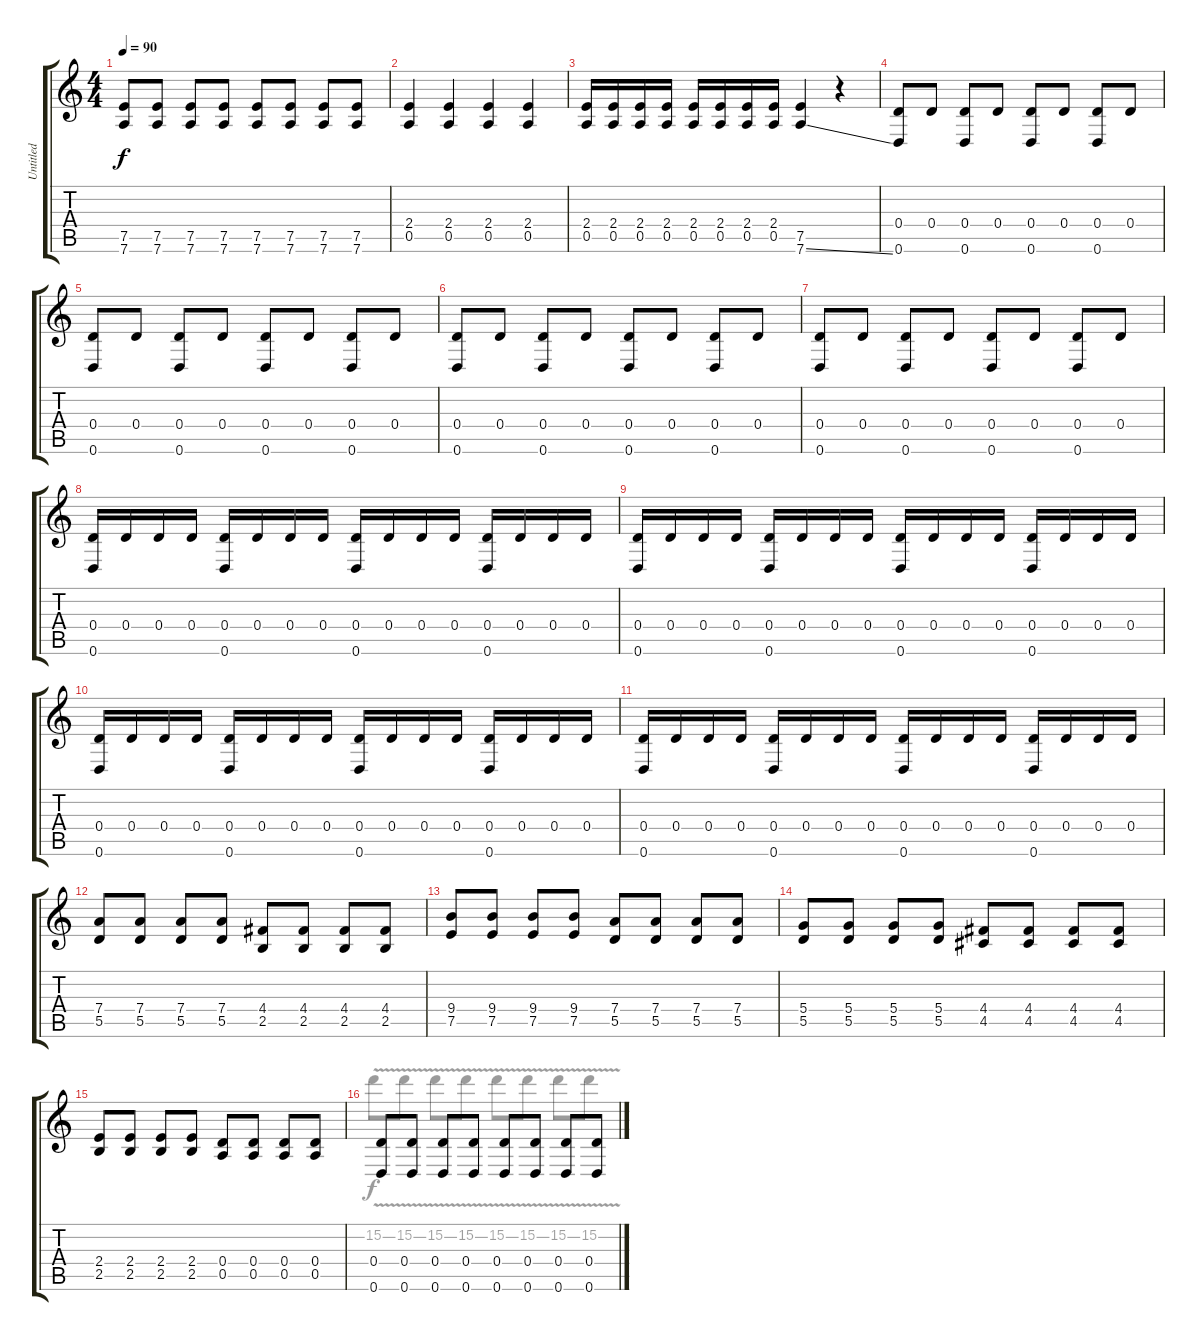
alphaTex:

\track ("Untitled" "Untitled") {instrument distortionguitar}
\staff {score tabs}
\tuning (E4 B3 G3 D3 A2 D2) {hide}
\voice
\ts (4 4)
\tempo 90
\clef g2
\ks c
(7.5 7.6).8{dy f} (7.5 7.6).8 (7.5 7.6).8 (7.5 7.6).8 (7.5 7.6).8 (7.5 7.6).8 (7.5 7.6).8 (7.5 7.6).8 |
(2.4 0.5).4 (2.4 0.5).4 (2.4 0.5).4 (2.4 0.5).4 |
(2.4 0.5).16 (2.4 0.5).16 (2.4 0.5).16 (2.4 0.5).16 (2.4 0.5).16 (2.4 0.5).16 (2.4 0.5).16 (2.4 0.5).16 (7.5 7.6{ss}).4 r.4 |
(0.4 0.6).8 0.4.8 (0.4 0.6).8 0.4.8 (0.4 0.6).8 0.4.8 (0.4 0.6).8 0.4.8 |
(0.4 0.6).8 0.4.8 (0.4 0.6).8 0.4.8 (0.4 0.6).8 0.4.8 (0.4 0.6).8 0.4.8 |
(0.4 0.6).8 0.4.8 (0.4 0.6).8 0.4.8 (0.4 0.6).8 0.4.8 (0.4 0.6).8 0.4.8 |
(0.4 0.6).8 0.4.8 (0.4 0.6).8 0.4.8 (0.4 0.6).8 0.4.8 (0.4 0.6).8 0.4.8 |
(0.4 0.6).16 0.4.16 0.4.16 0.4.16 (0.4 0.6).16 0.4.16 0.4.16 0.4.16 (0.4 0.6).16 0.4.16 0.4.16 0.4.16 (0.4 0.6).16 0.4.16 0.4.16 0.4.16 |
(0.4 0.6).16 0.4.16 0.4.16 0.4.16 (0.4 0.6).16 0.4.16 0.4.16 0.4.16 (0.4 0.6).16 0.4.16 0.4.16 0.4.16 (0.4 0.6).16 0.4.16 0.4.16 0.4.16 |
(0.4 0.6).16 0.4.16 0.4.16 0.4.16 (0.4 0.6).16 0.4.16 0.4.16 0.4.16 (0.4 0.6).16 0.4.16 0.4.16 0.4.16 (0.4 0.6).16 0.4.16 0.4.16 0.4.16 |
(0.4 0.6).16 0.4.16 0.4.16 0.4.16 (0.4 0.6).16 0.4.16 0.4.16 0.4.16 (0.4 0.6).16 0.4.16 0.4.16 0.4.16 (0.4 0.6).16 0.4.16 0.4.16 0.4.16 |
(7.4 5.5).8 (7.4 5.5).8 (7.4 5.5).8 (7.4 5.5).8 (4.4 2.5).8 (4.4 2.5).8 (4.4 2.5).8 (4.4 2.5).8 |
(9.4 7.5).8 (9.4 7.5).8 (9.4 7.5).8 (9.4 7.5).8 (7.4 5.5).8 (7.4 5.5).8 (7.4 5.5).8 (7.4 5.5).8 |
(5.4 5.5).8 (5.4 5.5).8 (5.4 5.5).8 (5.4 5.5).8 (4.4 4.5).8 (4.4 4.5).8 (4.4 4.5).8 (4.4 4.5).8 |
(2.4 2.5).8 (2.4 2.5).8 (2.4 2.5).8 (2.4 2.5).8 (0.4 0.5).8 (0.4 0.5).8 (0.4 0.5).8 (0.4 0.5).8 |
(0.4 0.6).8 (0.4 0.6).8 (0.4 0.6).8 (0.4 0.6).8 (0.4 0.6).8 (0.4 0.6).8 (0.4 0.6).8 (0.4 0.6).8
\voice
\clef g2
\ottava regular
\simile none
\ks c
|
|
|
|
|
|
|
|
|
|
|
|
|
|
|
15.2{v}.8 15.2{v}.8 15.2{v}.8 15.2{v}.8 15.2{v}.8 15.2{v}.8 15.2{v}.8 15.2{v}.8
